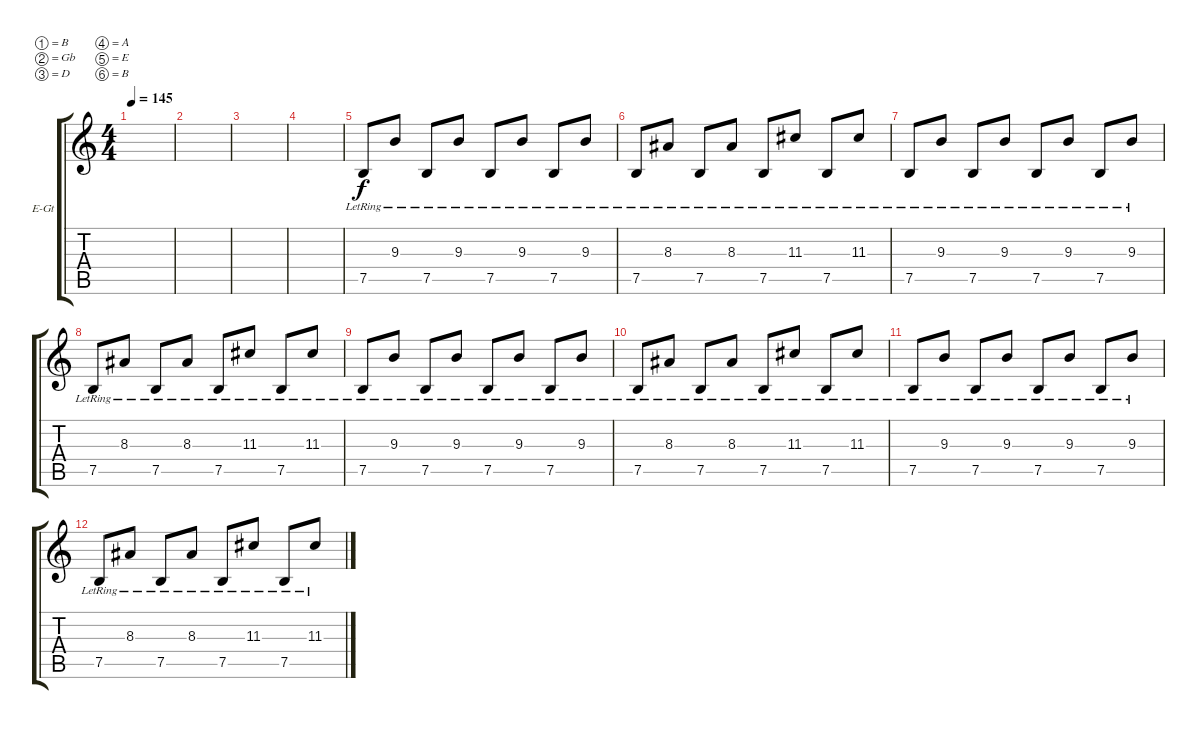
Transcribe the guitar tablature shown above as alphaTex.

\bracketExtendMode groupsimilarinstruments
\firstSystemTrackNameOrientation horizontal
\otherSystemsTrackNameOrientation horizontal
\track ("Clean-1" "E-Gt") {instrument electricguitarclean}
\staff {score tabs}
\tuning (B3 Gb3 D3 A2 E2 B1)
\ts (4 4)
\tempo 145
\clef g2
\ks c
|
|
|
|
7.5{lr}.8 9.3{lr}.8 7.5{lr}.8 9.3{lr}.8 7.5{lr}.8 9.3{lr}.8 7.5{lr}.8 9.3{lr}.8 |
7.5{lr}.8 8.3{lr}.8 7.5{lr}.8 8.3{lr}.8 7.5{lr}.8 11.3{lr}.8 7.5{lr}.8 11.3{lr}.8 |
7.5{lr}.8 9.3{lr}.8 7.5{lr}.8 9.3{lr}.8 7.5{lr}.8 9.3{lr}.8 7.5{lr}.8 9.3{lr}.8 |
7.5{lr}.8 8.3{lr}.8 7.5{lr}.8 8.3{lr}.8 7.5{lr}.8 11.3{lr}.8 7.5{lr}.8 11.3{lr}.8 |
7.5{lr}.8 9.3{lr}.8 7.5{lr}.8 9.3{lr}.8 7.5{lr}.8 9.3{lr}.8 7.5{lr}.8 9.3{lr}.8 |
7.5{lr}.8 8.3{lr}.8 7.5{lr}.8 8.3{lr}.8 7.5{lr}.8 11.3{lr}.8 7.5{lr}.8 11.3{lr}.8 |
7.5{lr}.8 9.3{lr}.8 7.5{lr}.8 9.3{lr}.8 7.5{lr}.8 9.3{lr}.8 7.5{lr}.8 9.3{lr}.8 |
7.5{lr}.8 8.3{lr}.8 7.5{lr}.8 8.3{lr}.8 7.5{lr}.8 11.3{lr}.8 7.5{lr}.8 11.3{lr}.8
